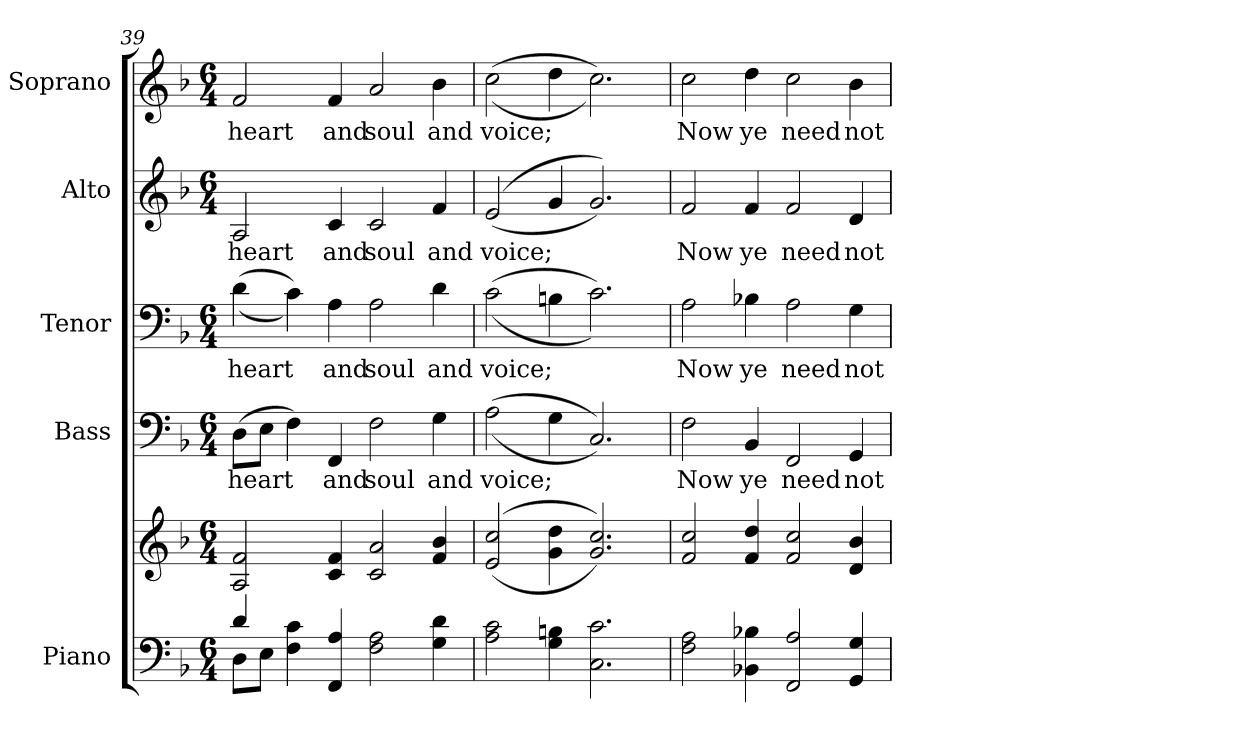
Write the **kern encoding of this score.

**kern	**kern	**kern	**text	**kern	**text	**kern	**text	**kern	**text
*part5	*part5	*part4	*part4	*part3	*part3	*part2	*part2	*part1	*part1
*staff6	*staff5	*staff4	*staff4	*staff3	*staff3	*staff2	*staff2	*staff1	*staff1
*I"Piano	*	*I"Bass	*	*I"Tenor	*	*I"Alto	*	*I"Soprano	*
*I'Pno.	*	*I'B.	*	*I'T.	*	*I'A.	*	*I'S.	*
*clefF4	*clefG2	*clefF4	*	*clefF4	*	*clefG2	*	*clefG2	*
*k[b-]	*k[b-]	*k[b-]	*	*k[b-]	*	*k[b-]	*	*k[b-]	*
*F:	*F:	*F:	*	*F:	*	*F:	*	*F:	*
*M6/4	*M6/4	*M6/4	*	*M6/4	*	*M6/4	*	*M6/4	*
=39	=39	=39	=39	=39	=39	=39	=39	=39	=39
*^	*	*	*	*	*	*	*	*	*
!	!	!	!	!LO:LY:b:color=#000000	!	!	!	!	!	!
!	!	!	!	!	!	!LO:LY:b:color=#000000	!	!	!	!
!	!	!	!	!	!	!	!	!LO:LY:b:color=#000000	!	!
!	!	!	!	!	!	!	!	!	!	!LO:LY:b:color=#000000
4di/	8Di\L	2Ai/ 2fi	(8Di\L	heart	((4di\	heart	2Ai/	heart	2fi/	heart
.	8Ei\J	.	8Ei\J	.	.	.	.	.	.	.
4Fi\ 4ci	4ryy	.	4Fi\)	.	4ci\))	.	.	.	.	.
!	!	!	!	!LO:LY:b:color=#000000	!	!	!	!	!	!
!	!	!	!	!	!	!LO:LY:b:color=#000000	!	!	!	!
!	!	!	!	!	!	!	!	!LO:LY:b:color=#000000	!	!
!	!	!	!	!	!	!	!	!	!	!LO:LY:b:color=#000000
4FFi/ 4Ai	4ryy	4ci/ 4fi	4FFi/	and	4Ai\	and	4ci/	and	4fi/	and
!	!	!	!	!LO:LY:b:color=#000000	!	!	!	!	!	!
!	!	!	!	!	!	!LO:LY:b:color=#000000	!	!	!	!
!	!	!	!	!	!	!	!	!LO:LY:b:color=#000000	!	!
!	!	!	!	!	!	!	!	!	!	!LO:LY:b:color=#000000
2Fi\ 2Ai	2.ryy	2ci/ 2ai	2Fi\	soul	2Ai\	soul	2ci/	soul	2ai/	soul
!	!	!	!	!LO:LY:b:color=#000000	!	!	!	!	!	!
!	!	!	!	!	!	!LO:LY:b:color=#000000	!	!	!	!
!	!	!	!	!	!	!	!	!LO:LY:b:color=#000000	!	!
!	!	!	!	!	!	!	!	!	!	!LO:LY:b:color=#000000
4Gi\ 4di	.	4fi/ 4b-i	4Gi\	and	4di\	and	4fi/	and	4b-i\	and
*v	*v	*	*	*	*	*	*	*	*	*
!!LO:PB:g=z
=40	=40	=40	=40	=40	=40	=40	=40	=40	=40
!	!	!	!LO:LY:b:color=#000000	!	!	!	!	!	!
!	!	!	!	!	!LO:LY:b:color=#000000	!	!	!	!
!	!	!	!	!	!	!	!LO:LY:b:color=#000000	!	!
!	!	!	!	!	!	!	!	!	!LO:LY:b:color=#000000
2Ai\ 2ci	((2ei/ 2cci	((2Ai\	voice;	((2ci\	voice;	((2ei/	voice;	((2cci\	voice;
4Gi\ 4Bni	4gi\ 4ddi	4Gi\	.	4Bni\	.	4gi/	.	4ddi\	.
2.Ci\ 2.ci	2.gi/ 2.cci))	2.Ci/))	.	2.ci\))	.	2.gi/))	.	2.cci\))	.
=41	=41	=41	=41	=41	=41	=41	=41	=41	=41
!	!	!	!LO:LY:b:color=#000000	!	!	!	!	!	!
!	!	!	!	!	!LO:LY:b:color=#000000	!	!	!	!
!	!	!	!	!	!	!	!LO:LY:b:color=#000000	!	!
!	!	!	!	!	!	!	!	!	!LO:LY:b:color=#000000
2Fi\ 2Ai	2fi/ 2cci	2Fi\	Now	2Ai\	Now	2fi/	Now	2cci\	Now
!	!	!	!LO:LY:b:color=#000000	!	!	!	!	!	!
!	!	!	!	!	!LO:LY:b:color=#000000	!	!	!	!
!	!	!	!	!	!	!	!LO:LY:b:color=#000000	!	!
!	!	!	!	!	!	!	!	!	!LO:LY:b:color=#000000
4BB-Xi\ 4B-Xi	4fi/ 4ddi	4BB-i/	ye	4B-Xi\	ye	4fi/	ye	4ddi\	ye
!	!	!	!LO:LY:b:color=#000000	!	!	!	!	!	!
!	!	!	!	!	!LO:LY:b:color=#000000	!	!	!	!
!	!	!	!	!	!	!	!LO:LY:b:color=#000000	!	!
!	!	!	!	!	!	!	!	!	!LO:LY:b:color=#000000
2FFi/ 2Ai	2fi/ 2cci	2FFi/	need	2Ai\	need	2fi/	need	2cci\	need
!	!	!	!LO:LY:b:color=#000000	!	!	!	!	!	!
!	!	!	!	!	!LO:LY:b:color=#000000	!	!	!	!
!	!	!	!	!	!	!	!LO:LY:b:color=#000000	!	!
!	!	!	!	!	!	!	!	!	!LO:LY:b:color=#000000
4GGi/ 4Gi	4di/ 4b-i	4GGi/	not	4Gi\	not	4di/	not	4b-i\	not
=	=	=	=	=	=	=	=	=	=
*-	*-	*-	*-	*-	*-	*-	*-	*-	*-
